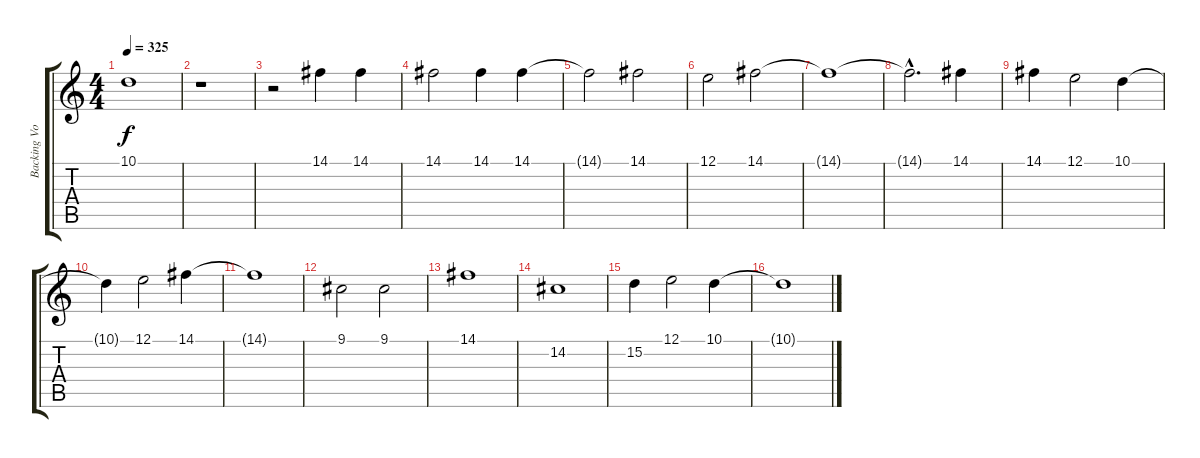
\track ("Backing Vocals" "Backing Vo") {instrument tenorsax}
\staff {score tabs}
\tuning (E4 B3 G3 D3 A2 E2) {hide}
\ts (4 4)
\tempo 325
\clef g2
\ks c
10.1{t}.1{dy f} |
r.1 |
r.2 14.1.4 14.1.4 |
14.1.2 14.1.4 14.1.4 |
14.1{t}.2 14.1.2 |
12.1.2 14.1.2 |
14.1{t}.1 |
14.1{hac t}.2{d} 14.1.4 |
14.1.4 12.1.2 10.1.4 |
10.1{t}.4 12.1.2 14.1.4 |
14.1{t}.1 |
9.1.2 9.1.2 |
14.1.1 |
14.2.1 |
15.2.4 12.1.2 10.1.4 |
10.1{t}.1
